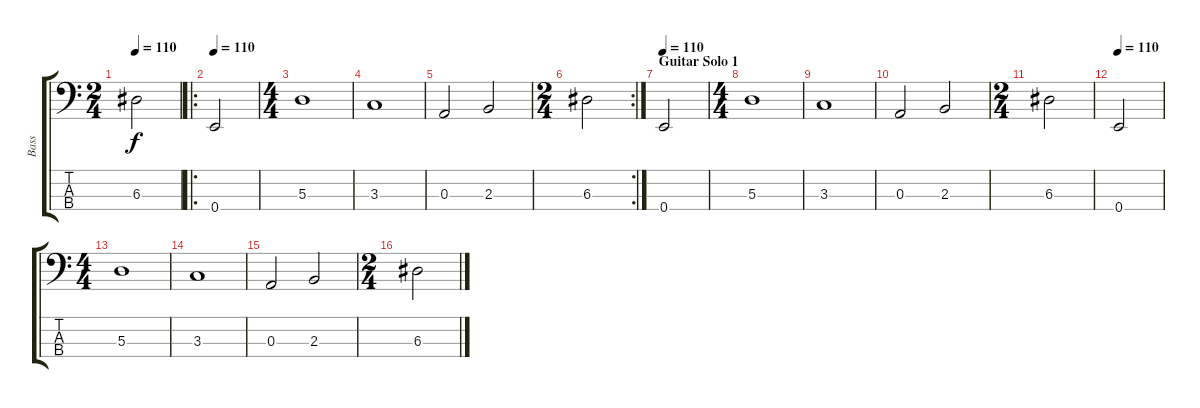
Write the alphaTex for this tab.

\track ("Bass" "Bass") {instrument acousticguitarnylon}
\staff {score tabs}
\tuning (G2 D2 A1 E1) {hide}
\ts (2 4)
\tempo 110
\clef f4
\ks c
6.3.2{dy f} |
\ro
\tempo 110
0.4.2 |
\ts (4 4)
5.3.1 |
3.3.1 |
0.3.2 2.3.2 |
\rc 2
\ts (2 4)
6.3.2 |
\section ("" "Guitar Solo 1")
\tempo 110
0.4.2 |
\ts (4 4)
5.3.1 |
3.3.1 |
0.3.2 2.3.2 |
\ts (2 4)
6.3.2 |
\tempo 110
0.4.2 |
\ts (4 4)
5.3.1 |
3.3.1 |
0.3.2 2.3.2 |
\ts (2 4)
6.3.2
